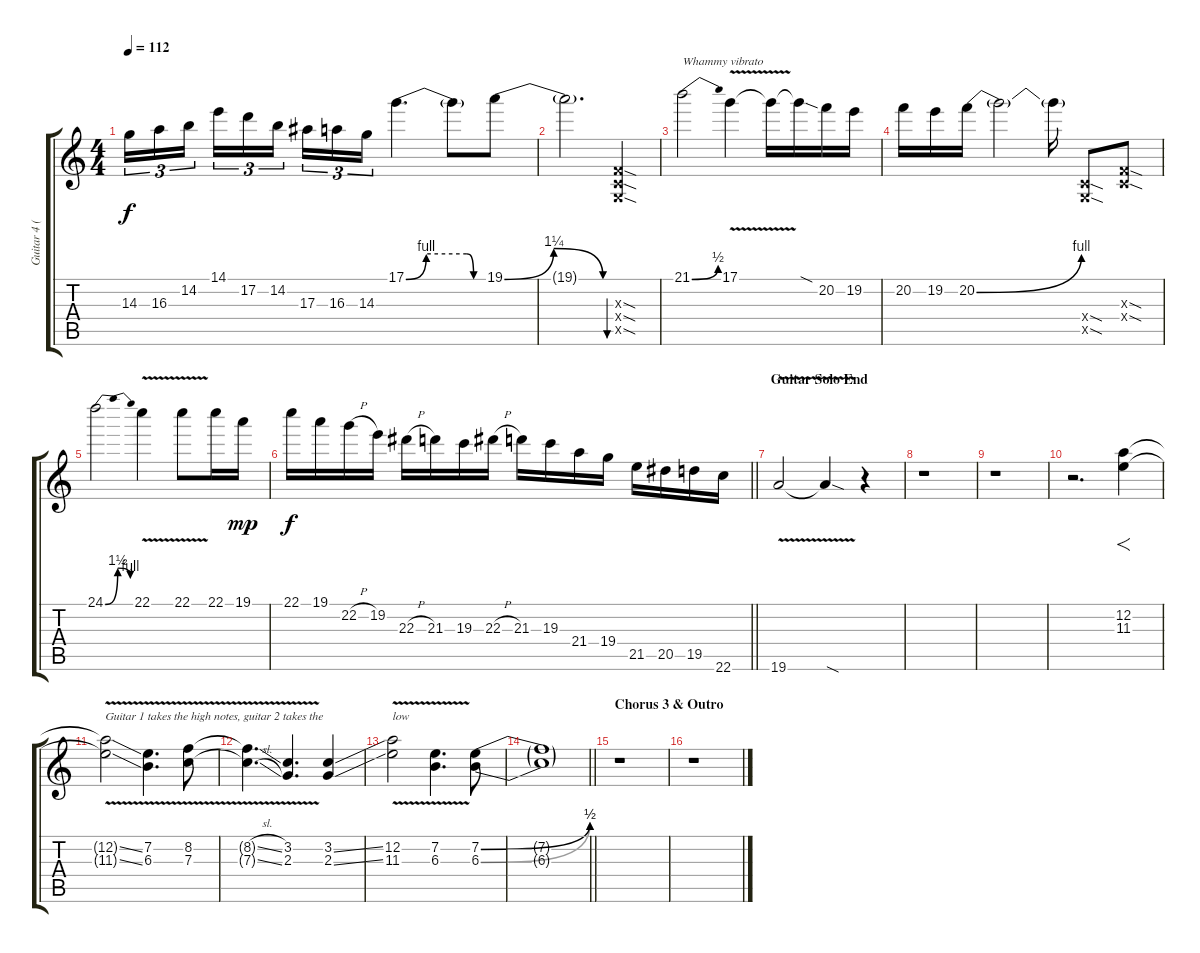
\track ("Guitar 4 (Lead Guitar)" "Guitar 4 (") {instrument overdrivenguitar}
\staff {score tabs}
\tuning (D4 A3 F3 C3 G2 D2) {hide}
\ts (4 4)
\tempo 112
\clef g2
\ks c
14.3.16{tu (3 2) dy f} 16.3.16{tu (3 2)} 14.2.16{tu (3 2) beam splitsecondary} 14.1.16{tu (3 2)} 17.2.16{tu (3 2)} 14.2.16{tu (3 2)} 17.3.16{tu (3 2)} 16.3.16{tu (3 2)} 14.3.16{tu (3 2)} 17.1{be (custom 0 0 15 4 45 4 50 0 60 0)}.4{d} 17.1{t}.8 19.1{be (bendrelease 0 0 5 5 50 5 60 0)}.8 |
19.1{t}.2{d} (0.3{sod x} 0.4{sod x} 0.5{sod x}).4{bu 60} |
21.1{be (bend 0 0 60 2)}.2{txt "Whammy vibrato"} 17.1{v}.4 17.1{t}.16 17.1{sod t}.16 20.2.16 19.2.16 |
20.2.16 19.2.16 20.2{be (bend 0 0 60 4)}.16 20.2{t}.2 20.2{t}.16 (0.4{sod x} 0.5{sod x}).8 (0.3{sod x} 0.4{sod x}).8 |
24.1{be (bendrelease 0 0 53 6 53 6 60 4)}.2 22.1{v}.4 22.1{v}.8 22.1.16 19.1.16{dy mp} |
\barLineRight lightlight
22.1.16{dy f} 19.1.16 22.2{h}.16 19.2.16 22.3{h}.16 21.3.16 19.3.16 22.3{h}.16 21.3.16 19.3.16 21.4.16 19.4.16 21.5.16 20.5.16 19.5.16 22.6.16 |
\section ("" "Guitar Solo End")
19.6{v}.2 19.6{sod t}.4 r.4 |
r.1 |
r.1 |
r.2{d} (12.2 11.3).4{f} |
(12.2{v ss t} 11.3{v ss t}).2{txt "Guitar 1 takes the high notes, guitar 2 takes the"} (7.2{v} 6.3{v}).4{d} (8.2{v} 7.3{v}).8 |
(8.2{sl t} 7.3{sl t}).4{d} (3.2{v} 2.3{v}).4{d} (3.2{ss} 2.3{ss}).4 |
(12.2{v} 11.3{v}).2{txt "low"} (7.2{v} 6.3{v}).4{d} (7.2{be (bend 0 0 60 2)} 6.3{be (bend 0 0 60 2)}).8 |
\barLineRight lightlight
(7.2{t} 6.3{t}).1 |
\section ("" "Chorus 3 & Outro")
r.1 |
r.1
